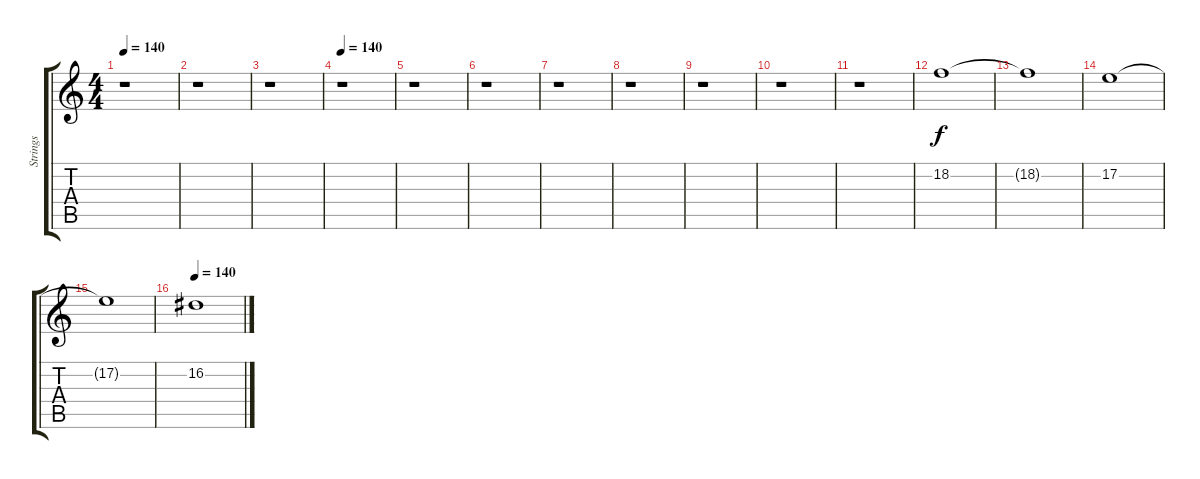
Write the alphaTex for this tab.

\track ("Strings" "Strings") {instrument stringensemble1}
\staff {score tabs}
\tuning (E4 B3 G3 D3 A2 E2) {hide}
\ts (4 4)
\tempo 140
\clef g2
\ks c
r.1{dy f} |
r.1 |
r.1 |
\tempo 140
r.1 |
r.1 |
r.1 |
r.1 |
r.1 |
r.1 |
r.1 |
r.1 |
18.2.1 |
18.2{t}.1 |
17.2.1 |
17.2{t}.1 |
\tempo 140
16.2.1
